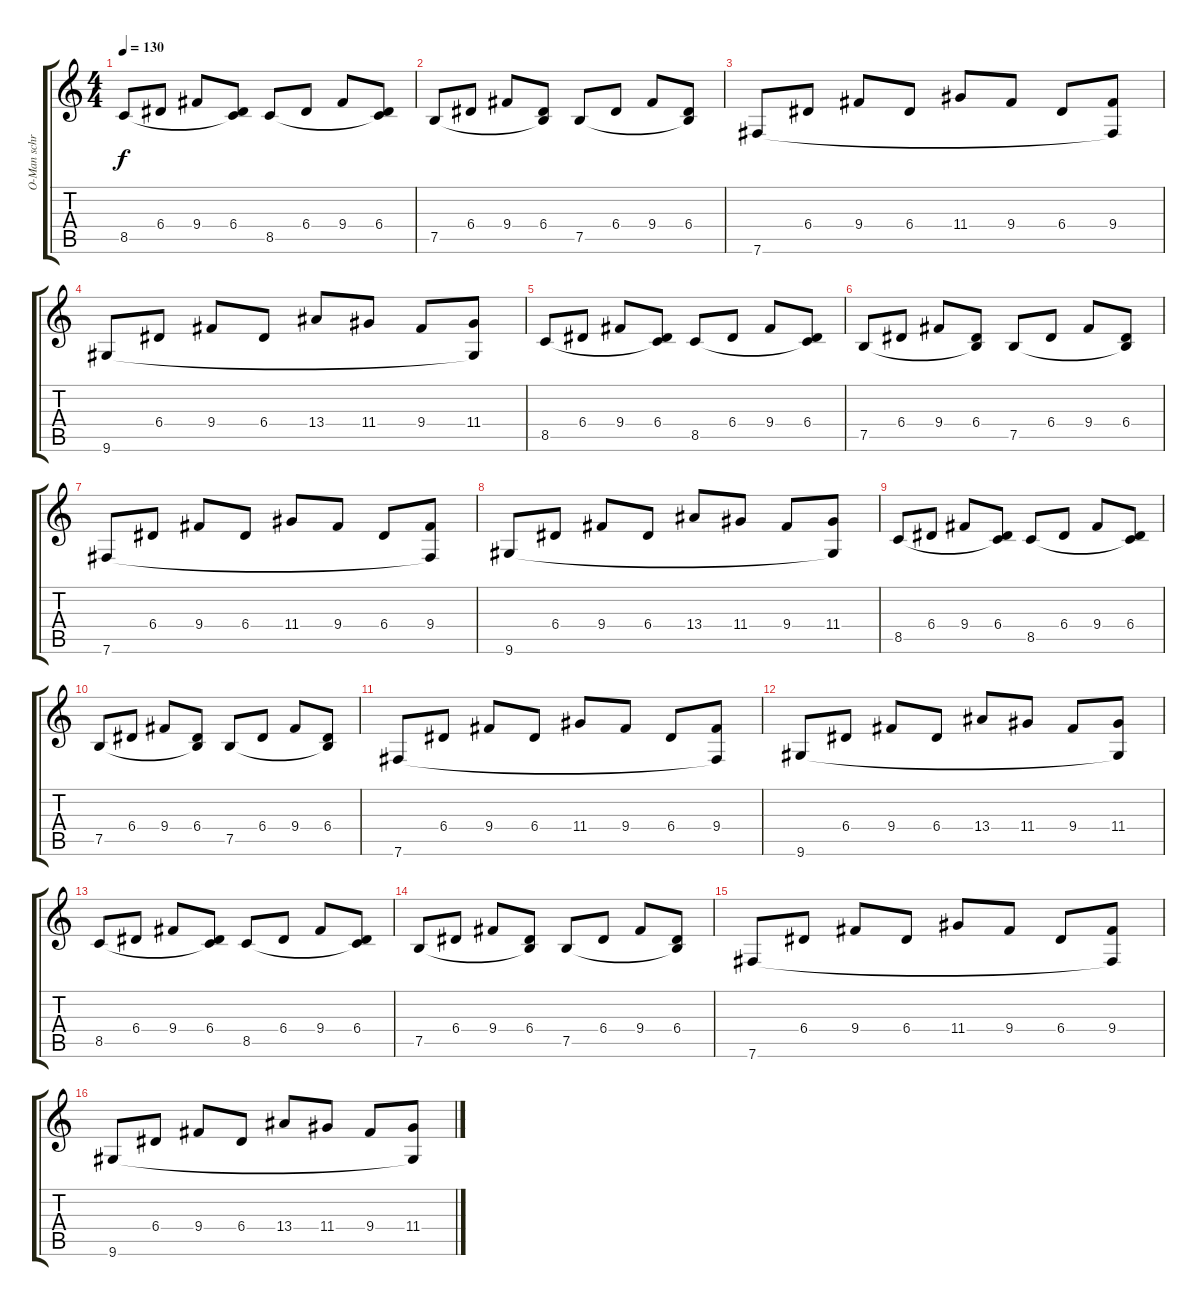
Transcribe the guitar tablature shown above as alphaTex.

\track ("O-Man schrammelt" "O-Man schr") {instrument distortionguitar}
\staff {score tabs}
\tuning (B3 Gb3 D3 A2 E2 B1) {hide}
\ts (4 4)
\tempo 130
\clef g2
\ks c
8.5.8{dy f} 6.4.8 9.4.8 (6.4 8.5{t}).8 8.5.8 6.4.8 9.4.8 (6.4 8.5{t}).8 |
7.5.8 6.4.8 9.4.8 (6.4 7.5{t}).8 7.5.8 6.4.8 9.4.8 (6.4 7.5{t}).8 |
7.6.8 6.4.8 9.4.8 6.4.8 11.4.8 9.4.8 6.4.8 (9.4 7.6{t}).8 |
9.6.8 6.4.8 9.4.8 6.4.8 13.4.8 11.4.8 9.4.8 (11.4 9.6{t}).8 |
8.5.8 6.4.8 9.4.8 (6.4 8.5{t}).8 8.5.8 6.4.8 9.4.8 (6.4 8.5{t}).8 |
7.5.8 6.4.8 9.4.8 (6.4 7.5{t}).8 7.5.8 6.4.8 9.4.8 (6.4 7.5{t}).8 |
7.6.8 6.4.8 9.4.8 6.4.8 11.4.8 9.4.8 6.4.8 (9.4 7.6{t}).8 |
9.6.8 6.4.8 9.4.8 6.4.8 13.4.8 11.4.8 9.4.8 (11.4 9.6{t}).8 |
8.5.8 6.4.8 9.4.8 (6.4 8.5{t}).8 8.5.8 6.4.8 9.4.8 (6.4 8.5{t}).8 |
7.5.8 6.4.8 9.4.8 (6.4 7.5{t}).8 7.5.8 6.4.8 9.4.8 (6.4 7.5{t}).8 |
7.6.8 6.4.8 9.4.8 6.4.8 11.4.8 9.4.8 6.4.8 (9.4 7.6{t}).8 |
9.6.8 6.4.8 9.4.8 6.4.8 13.4.8 11.4.8 9.4.8 (11.4 9.6{t}).8 |
8.5.8 6.4.8 9.4.8 (6.4 8.5{t}).8 8.5.8 6.4.8 9.4.8 (6.4 8.5{t}).8 |
7.5.8 6.4.8 9.4.8 (6.4 7.5{t}).8 7.5.8 6.4.8 9.4.8 (6.4 7.5{t}).8 |
7.6.8 6.4.8 9.4.8 6.4.8 11.4.8 9.4.8 6.4.8 (9.4 7.6{t}).8 |
9.6.8 6.4.8 9.4.8 6.4.8 13.4.8 11.4.8 9.4.8 (11.4 9.6{t}).8
